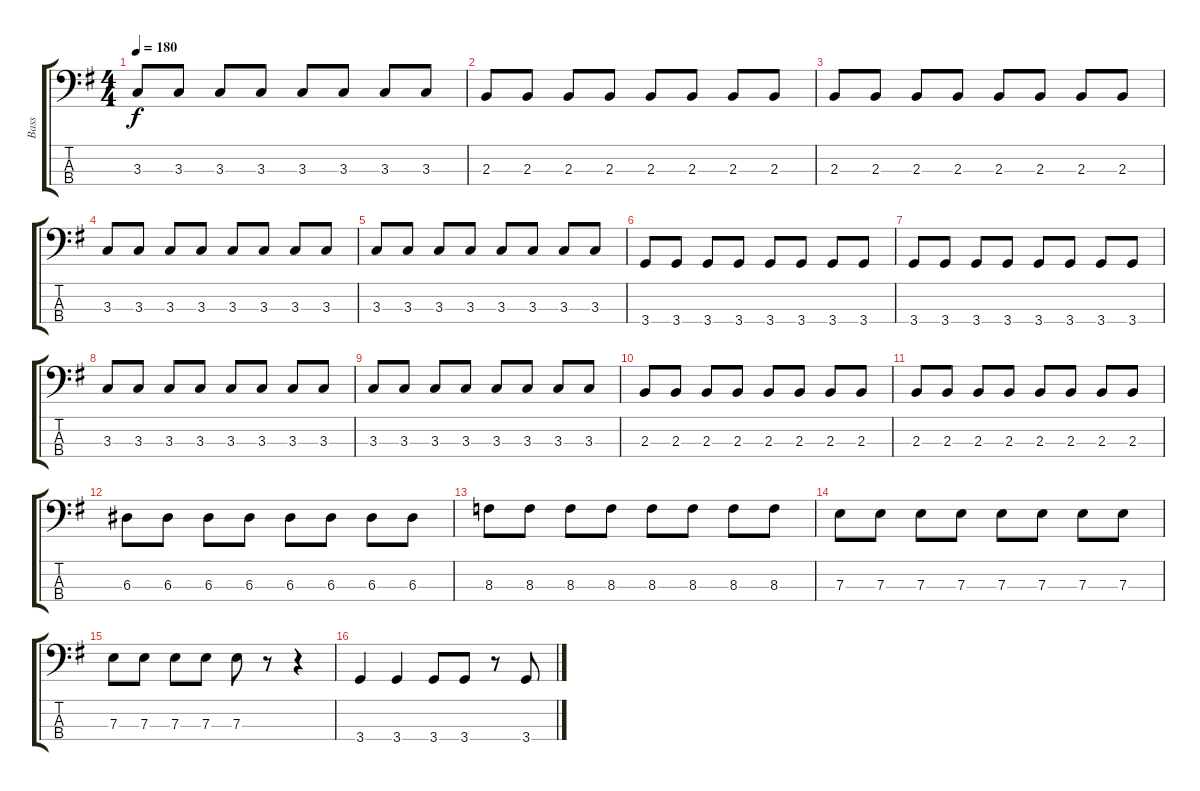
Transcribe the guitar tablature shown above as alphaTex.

\track ("Bass" "Bass") {instrument electricbassfinger}
\staff {score tabs}
\tuning (G2 D2 A1 E1) {hide}
\ts (4 4)
\tempo 180
\clef f4
\ks g
3.3.8{dy f} 3.3.8 3.3.8 3.3.8 3.3.8 3.3.8 3.3.8 3.3.8 |
2.3.8 2.3.8 2.3.8 2.3.8 2.3.8 2.3.8 2.3.8 2.3.8 |
2.3.8 2.3.8 2.3.8 2.3.8 2.3.8 2.3.8 2.3.8 2.3.8 |
3.3.8 3.3.8 3.3.8 3.3.8 3.3.8 3.3.8 3.3.8 3.3.8 |
3.3.8 3.3.8 3.3.8 3.3.8 3.3.8 3.3.8 3.3.8 3.3.8 |
3.4.8 3.4.8 3.4.8 3.4.8 3.4.8 3.4.8 3.4.8 3.4.8 |
3.4.8 3.4.8 3.4.8 3.4.8 3.4.8 3.4.8 3.4.8 3.4.8 |
3.3.8 3.3.8 3.3.8 3.3.8 3.3.8 3.3.8 3.3.8 3.3.8 |
3.3.8 3.3.8 3.3.8 3.3.8 3.3.8 3.3.8 3.3.8 3.3.8 |
2.3.8 2.3.8 2.3.8 2.3.8 2.3.8 2.3.8 2.3.8 2.3.8 |
2.3.8 2.3.8 2.3.8 2.3.8 2.3.8 2.3.8 2.3.8 2.3.8 |
6.3.8 6.3.8 6.3.8 6.3.8 6.3.8 6.3.8 6.3.8 6.3.8 |
8.3.8 8.3.8 8.3.8 8.3.8 8.3.8 8.3.8 8.3.8 8.3.8 |
7.3.8 7.3.8 7.3.8 7.3.8 7.3.8 7.3.8 7.3.8 7.3.8 |
7.3.8 7.3.8 7.3.8 7.3.8 7.3.8 r.8 r.4 |
3.4.4 3.4.4 3.4.8 3.4.8 r.8 3.4.8
